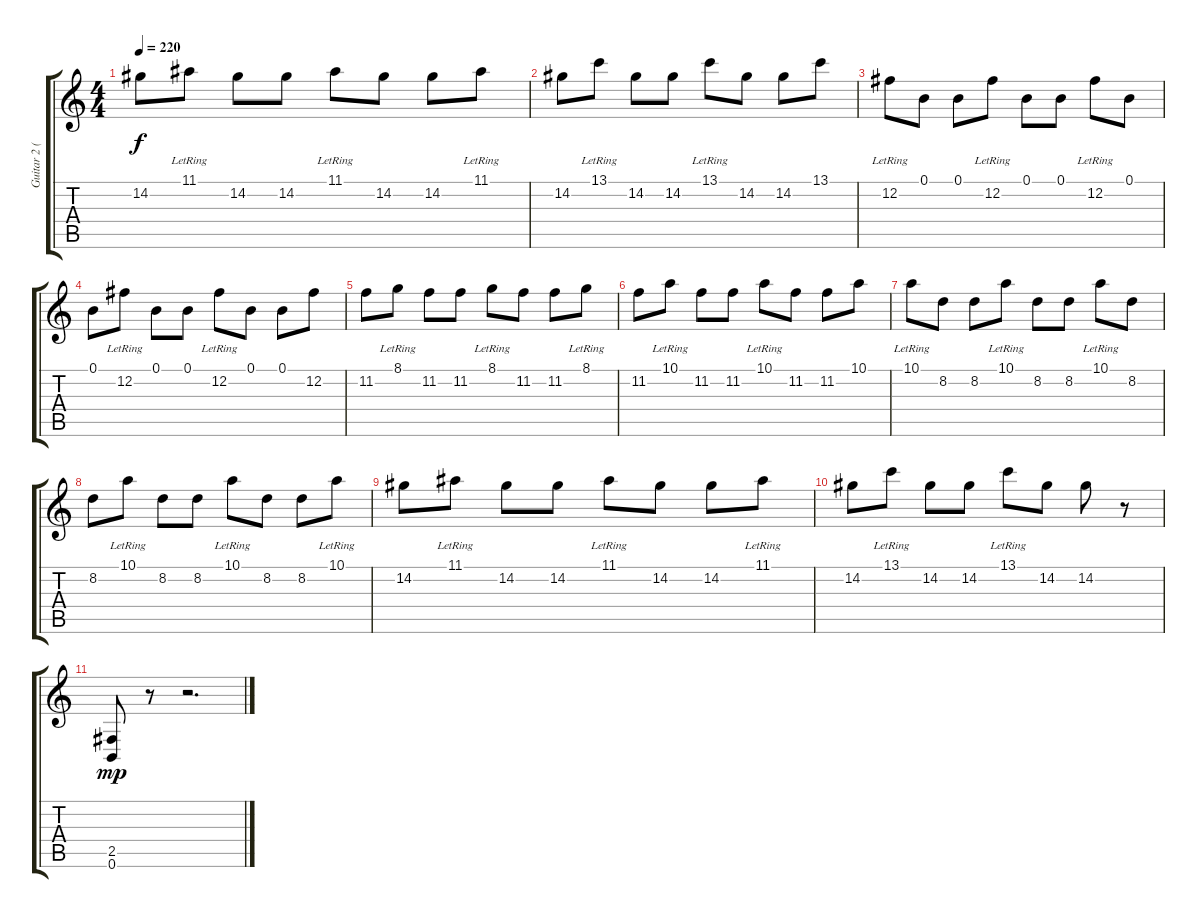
\track ("Guitar 2 (Peter Goemaere)" "Guitar 2 (") {instrument distortionguitar}
\staff {score tabs}
\tuning (B3 Gb3 D3 A2 E2 B1) {hide}
\ts (4 4)
\tempo 220
\clef g2
\ks c
14.2.8{dy f} 11.1{lr}.8 14.2.8 14.2.8 11.1{lr}.8 14.2.8 14.2.8 11.1{lr}.8 |
14.2.8 13.1{lr}.8 14.2.8 14.2.8 13.1{lr}.8 14.2.8 14.2.8 13.1.8 |
12.2{lr}.8 0.1.8 0.1.8 12.2{lr}.8 0.1.8 0.1.8 12.2{lr}.8 0.1.8 |
0.1.8 12.2{lr}.8 0.1.8 0.1.8 12.2{lr}.8 0.1.8 0.1.8 12.2.8 |
11.2.8 8.1{lr}.8 11.2.8 11.2.8 8.1{lr}.8 11.2.8 11.2.8 8.1{lr}.8 |
11.2.8 10.1{lr}.8 11.2.8 11.2.8 10.1{lr}.8 11.2.8 11.2.8 10.1.8 |
10.1{lr}.8 8.2.8 8.2.8 10.1{lr}.8 8.2.8 8.2.8 10.1{lr}.8 8.2.8 |
8.2.8 10.1{lr}.8 8.2.8 8.2.8 10.1{lr}.8 8.2.8 8.2.8 10.1{lr}.8 |
14.2.8 11.1{lr}.8 14.2.8 14.2.8 11.1{lr}.8 14.2.8 14.2.8 11.1{lr}.8 |
14.2.8 13.1{lr}.8 14.2.8 14.2.8 13.1{lr}.8 14.2.8 14.2.8 r.8 |
(2.5 0.6).8{dy mp} r.8 r.2{d}
